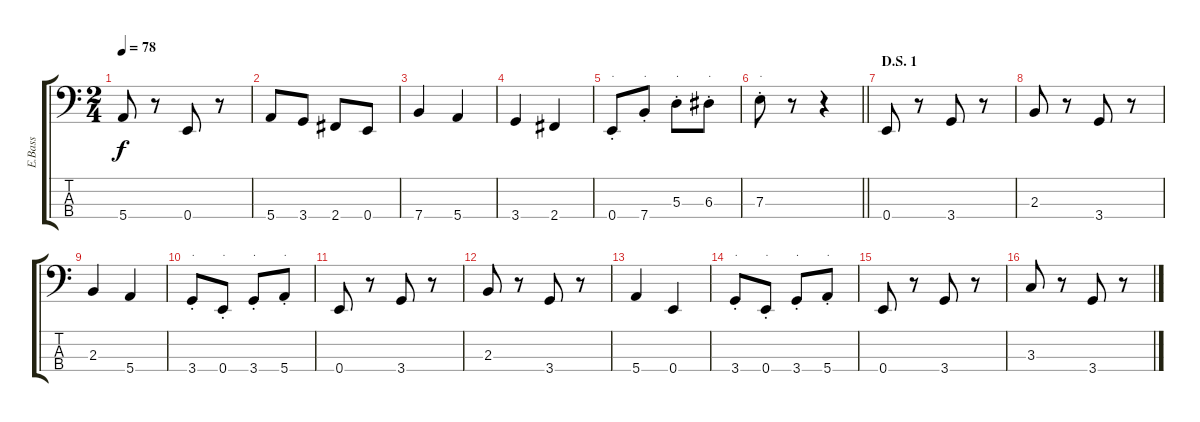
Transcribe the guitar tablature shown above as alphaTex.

\track ("E.Bass" "E.Bass") {instrument electricbassfinger}
\staff {score tabs}
\tuning (G2 D2 A1 E1) {hide}
\ts (2 4)
\tempo 78
\clef f4
\ks c
5.4.8{dy f} r.8 0.4.8 r.8 |
5.4.8 3.4.8 2.4.8 0.4.8 |
7.4.4 5.4.4 |
3.4.4 2.4.4 |
0.4{st}.8{txt "."} 7.4{st}.8{txt "."} 5.3{st}.8{txt "."} 6.3{st}.8{txt "."} |
\barLineRight lightlight
7.3{st}.8{txt "."} r.8 r.4 |
\section ("" "D.S. 1")
0.4.8 r.8 3.4.8 r.8 |
2.3.8 r.8 3.4.8 r.8 |
2.3.4 5.4.4 |
3.4{st}.8{txt "."} 0.4{st}.8{txt "."} 3.4{st}.8{txt "."} 5.4{st}.8{txt "."} |
0.4.8 r.8 3.4.8 r.8 |
2.3.8 r.8 3.4.8 r.8 |
5.4.4 0.4.4 |
3.4{st}.8{txt "."} 0.4{st}.8{txt "."} 3.4{st}.8{txt "."} 5.4{st}.8{txt "."} |
0.4.8 r.8 3.4.8 r.8 |
3.3.8 r.8 3.4.8 r.8
